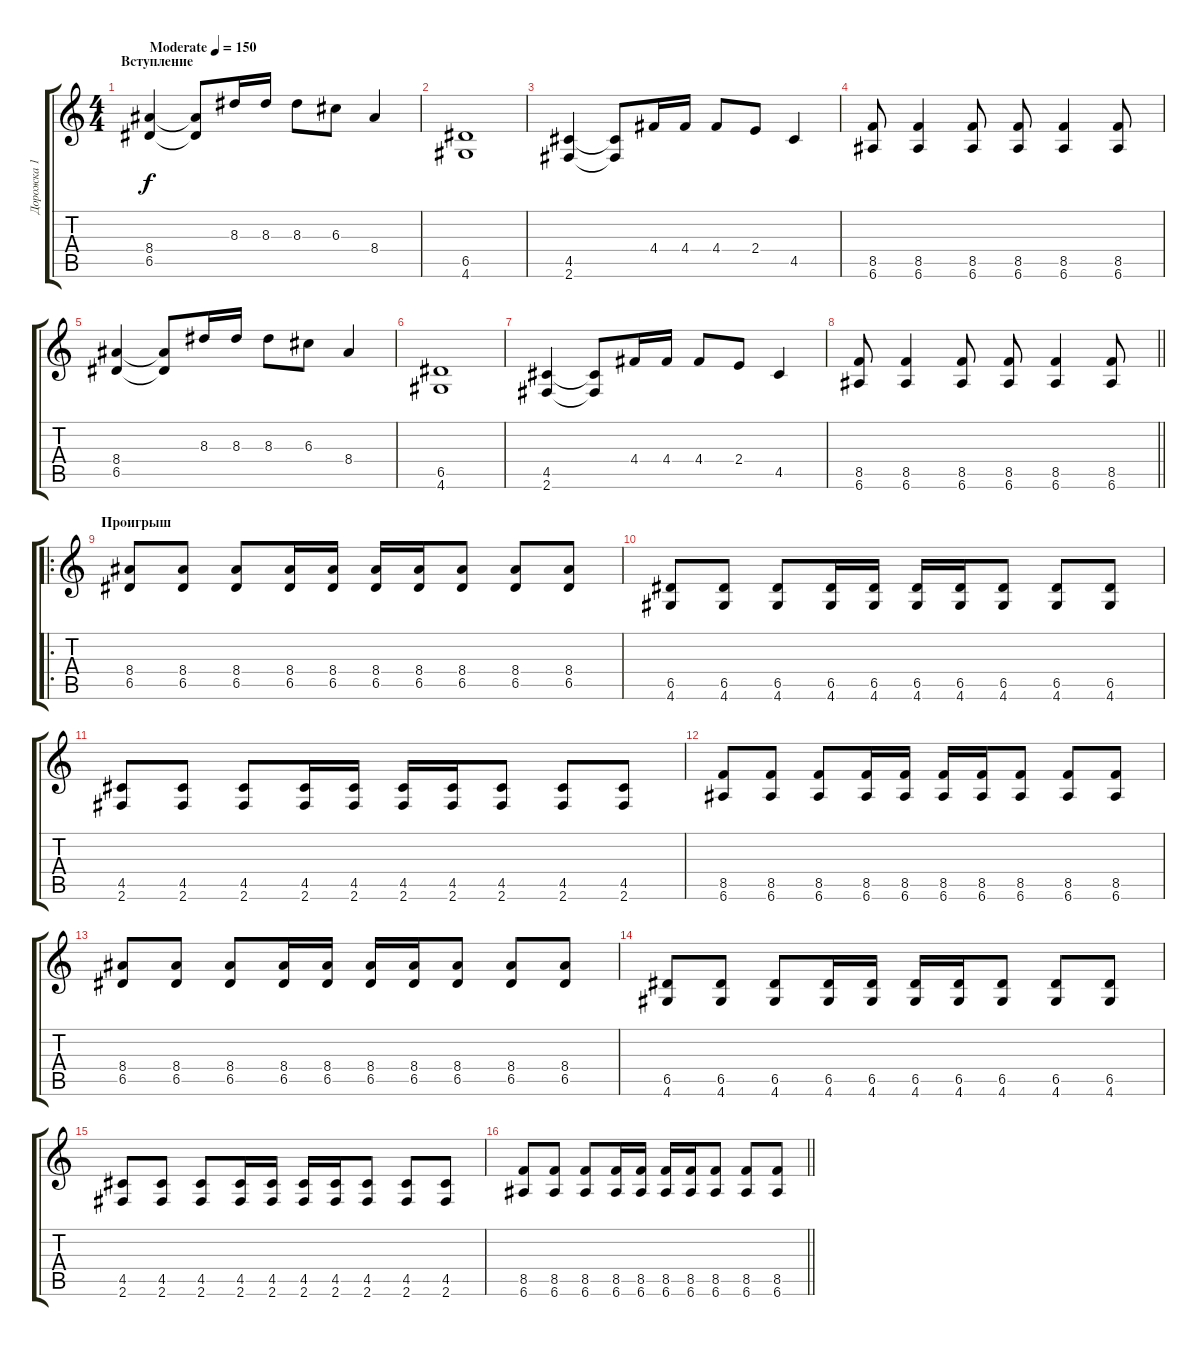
\track ("Дорожка 1" "Дорожка 1") {instrument overdrivenguitar}
\staff {score tabs}
\tuning (E4 B3 G3 D3 A2 E2) {hide}
\ts (4 4)
\section ("" "Вступление")
\tempo (150 "Moderate")
\clef g2
\ks c
(8.4 6.5).4{dy f instrument overdrivenguitar} (8.4{t} 6.5{t}).8 8.3.16 8.3.16 8.3.8 6.3.8 8.4.4 |
(6.5 4.6).1 |
(4.5 2.6).4 (4.5{t} 2.6{t}).8 4.4.16 4.4.16 4.4.8 2.4.8 4.5.4 |
(8.5 6.6).8 (8.5 6.6).4 (8.5 6.6).8 (8.5 6.6).8 (8.5 6.6).4 (8.5 6.6).8 |
(8.4 6.5).4 (8.4{t} 6.5{t}).8 8.3.16 8.3.16 8.3.8 6.3.8 8.4.4 |
(6.5 4.6).1 |
(4.5 2.6).4 (4.5{t} 2.6{t}).8 4.4.16 4.4.16 4.4.8 2.4.8 4.5.4 |
\barLineRight lightlight
(8.5 6.6).8 (8.5 6.6).4 (8.5 6.6).8 (8.5 6.6).8 (8.5 6.6).4 (8.5 6.6).8 |
\ro
\section ("" "Проигрыш")
(8.4 6.5).8 (8.4 6.5).8 (8.4 6.5).8 (8.4 6.5).16 (8.4 6.5).16 (8.4 6.5).16 (8.4 6.5).16 (8.4 6.5).8 (8.4 6.5).8 (8.4 6.5).8 |
(6.5 4.6).8 (6.5 4.6).8 (6.5 4.6).8 (6.5 4.6).16 (6.5 4.6).16 (6.5 4.6).16 (6.5 4.6).16 (6.5 4.6).8 (6.5 4.6).8 (6.5 4.6).8 |
(4.5 2.6).8 (4.5 2.6).8 (4.5 2.6).8 (4.5 2.6).16 (4.5 2.6).16 (4.5 2.6).16 (4.5 2.6).16 (4.5 2.6).8 (4.5 2.6).8 (4.5 2.6).8 |
(8.5 6.6).8 (8.5 6.6).8 (8.5 6.6).8 (8.5 6.6).16 (8.5 6.6).16 (8.5 6.6).16 (8.5 6.6).16 (8.5 6.6).8 (8.5 6.6).8 (8.5 6.6).8 |
(8.4 6.5).8 (8.4 6.5).8 (8.4 6.5).8 (8.4 6.5).16 (8.4 6.5).16 (8.4 6.5).16 (8.4 6.5).16 (8.4 6.5).8 (8.4 6.5).8 (8.4 6.5).8 |
(6.5 4.6).8 (6.5 4.6).8 (6.5 4.6).8 (6.5 4.6).16 (6.5 4.6).16 (6.5 4.6).16 (6.5 4.6).16 (6.5 4.6).8 (6.5 4.6).8 (6.5 4.6).8 |
(4.5 2.6).8 (4.5 2.6).8 (4.5 2.6).8 (4.5 2.6).16 (4.5 2.6).16 (4.5 2.6).16 (4.5 2.6).16 (4.5 2.6).8 (4.5 2.6).8 (4.5 2.6).8 |
\barLineRight lightlight
(8.5 6.6).8 (8.5 6.6).8 (8.5 6.6).8 (8.5 6.6).16 (8.5 6.6).16 (8.5 6.6).16 (8.5 6.6).16 (8.5 6.6).8 (8.5 6.6).8 (8.5 6.6).8
